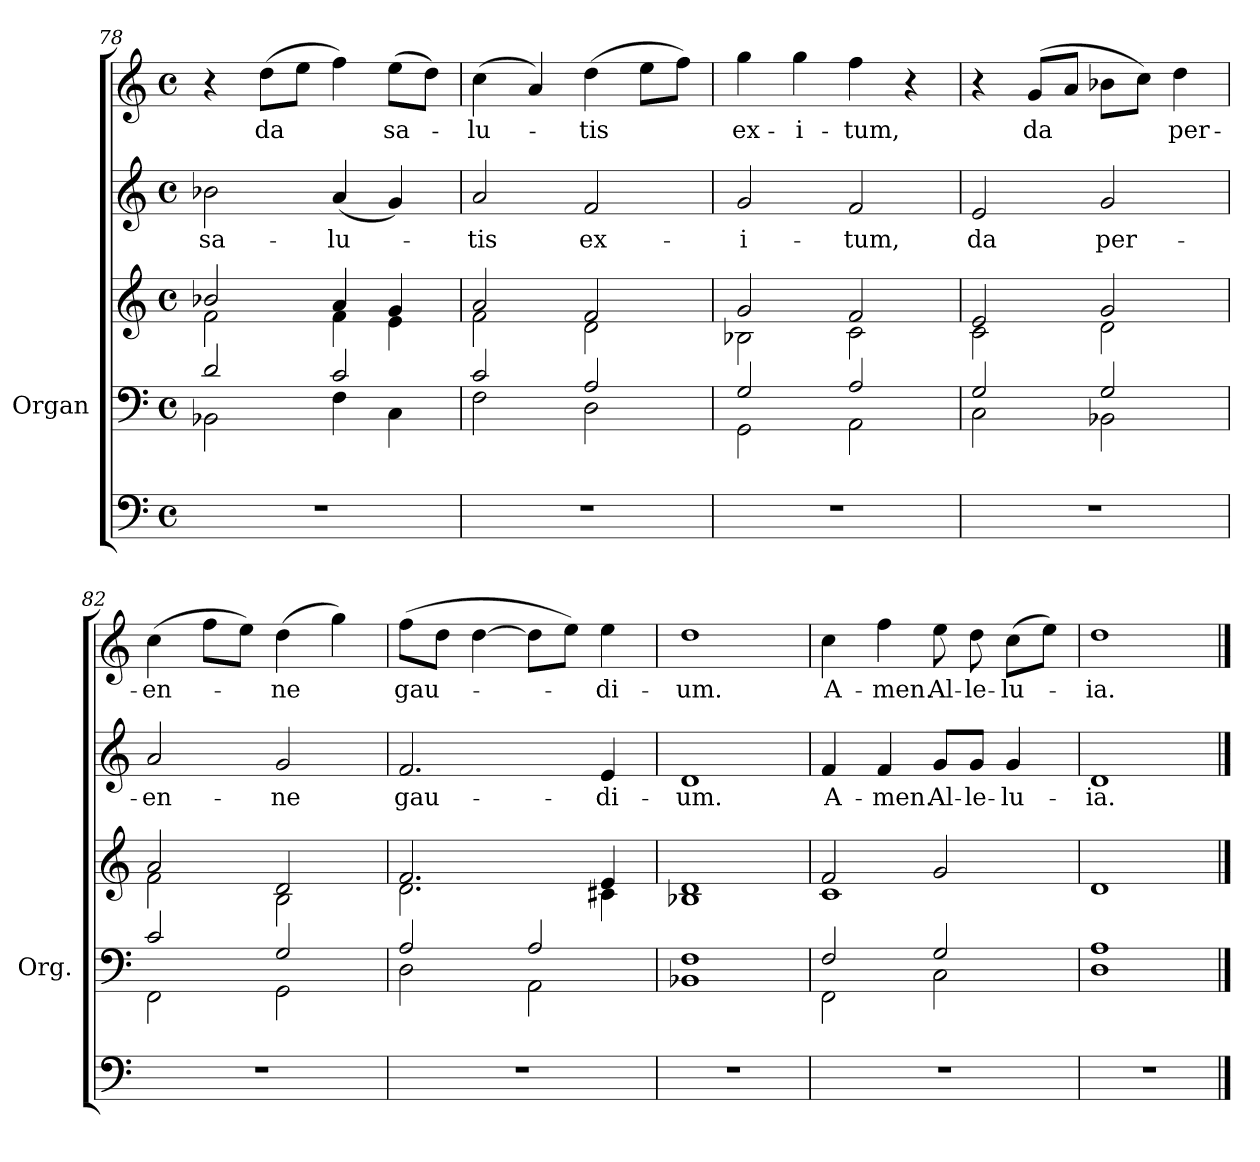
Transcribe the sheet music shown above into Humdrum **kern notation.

**kern	**kern	**text	**kern	**kern	**text	**kern	**text
*part4	*part3	*part3	*part3	*part2	*part2	*part1	*part1
*staff5	*staff4	*staff4	*staff3	*staff2	*staff2	*staff1	*staff1
*	*I"Organ	*	*	*	*	*	*
*	*I'Org.	*	*	*	*	*	*
*clefF4	*clefF4	*	*clefG2	*clefG2	*	*clefG2	*
*k[]	*k[]	*	*k[]	*k[]	*	*k[]	*
*C:	*C:	*	*C:	*C:	*	*C:	*
*M4/4	*M4/4	*	*M4/4	*M4/4	*	*M4/4	*
*met(c)	*met(c)	*	*met(c)	*met(c)	*	*met(c)	*
=78	=78	=78	=78	=78	=78	=78	=78
*	*^	*	*^	*	*	*	*
!	!	!	!	!	!	!	!LO:LY:b	!	!
1r	2d/	2BB-X\	.	2b-X/	2f\	2b-X\	sa-	4r	.
!	!	!	!	!	!	!	!	!	!LO:LY:b
.	.	.	.	.	.	.	.	(>8dd\L	da
.	.	.	.	.	.	.	.	8ee\J	.
!	!	!	!	!	!	!	!LO:LY:b	!	!
.	2c/	4F\	.	4a/	4f\	(<4a/	-lu-	4ff\)	.
!	!	!	!	!	!	!	!	!	!LO:LY:b
.	.	4C\	.	4g/	4e\	4g/)	.	(>8ee\L	sa-
.	.	.	.	.	.	.	.	8dd\J)	.
=79	=79	=79	=79	=79	=79	=79	=79	=79	=79
!	!	!	!	!	!	!	!LO:LY:b	!	!LO:LY:b
1r	2c/	2F\	.	2a/	2f\	2a/	-tis	(>4cc\	-lu-
.	.	.	.	.	.	.	.	4a/)	.
!	!	!	!	!	!	!	!LO:LY:b	!	!LO:LY:b
.	2A/	2D\	.	2f/	2d\	2f/	ex-	(>4dd\	-tis
.	.	.	.	.	.	.	.	8ee\L	.
.	.	.	.	.	.	.	.	8ff\J)	.
!!LO:LB:g=z
=80	=80	=80	=80	=80	=80	=80	=80	=80	=80
!	!	!	!	!	!	!	!LO:LY:b	!	!LO:LY:b
1r	2G/	2GG\	.	2g/	2B-X\	2g/	-i-	4gg\	ex-
!	!	!	!	!	!	!	!	!	!LO:LY:b
.	.	.	.	.	.	.	.	4gg\	-i-
!	!	!	!	!	!	!	!LO:LY:b	!	!LO:LY:b
.	2A/	2AA\	.	2f/	2c\	2f/	-tum,	4ff\	-tum,
.	.	.	.	.	.	.	.	4r	.
=81	=81	=81	=81	=81	=81	=81	=81	=81	=81
!	!	!	!	!	!	!	!LO:LY:b	!	!
1r	2G/	2C\	.	2e/	2c\	2e/	da	4r	.
!	!	!	!	!	!	!	!	!	!LO:LY:b
.	.	.	.	.	.	.	.	(>8g/L	da
.	.	.	.	.	.	.	.	8a/J	.
!	!	!	!	!	!	!	!LO:LY:b	!	!
.	2G/	2BB-X\	.	2g/	2d\	2g/	per-	8b-X\L	.
.	.	.	.	.	.	.	.	8cc\J)	.
!	!	!	!	!	!	!	!	!	!LO:LY:b
.	.	.	.	.	.	.	.	4dd\	per-
=82	=82	=82	=82	=82	=82	=82	=82	=82	=82
!	!	!	!	!	!	!	!LO:LY:b	!	!LO:LY:b
1r	2c/	2FF\	.	2a/	2f\	2a/	-en-	(>4cc\	-en-
.	.	.	.	.	.	.	.	8ff\L	.
.	.	.	.	.	.	.	.	8ee\J)	.
!	!	!	!	!	!	!	!LO:LY:b	!	!LO:LY:b
.	2G/	2GG\	.	2d/	2B\	2g/	-ne	(>4dd\	-ne
.	.	.	.	.	.	.	.	4gg\)	.
=83	=83	=83	=83	=83	=83	=83	=83	=83	=83
!	!	!	!	!	!	!	!LO:LY:b	!	!LO:LY:b
1r	2A/	2D\	.	2.f/	2.d\	2.f/	gau-	(>8ff\L	gau-
.	.	.	.	.	.	.	.	8dd\J	.
.	.	.	.	.	.	.	.	[4dd\	.
.	2A/	2AA\	.	.	.	.	.	8dd\L]	.
.	.	.	.	.	.	.	.	8ee\J)	.
!	!	!	!	!	!	!	!LO:LY:b	!	!LO:LY:b
.	.	.	.	4e/	4c#X\	4e/	-di-	4ee\	-di-
=84	=84	=84	=84	=84	=84	=84	=84	=84	=84
!	!	!	!	!	!	!	!LO:LY:b	!	!LO:LY:b
1r	1F	1BB-X	.	1d	1B-X	1d	-um.	1dd	-um.
=85	=85	=85	=85	=85	=85	=85	=85	=85	=85
!	!	!	!	!	!	!	!LO:LY:b	!	!LO:LY:b
1r	2F/	2FF\	.	2f/	1c	4f/	A-	4cc\	A-
!	!	!	!	!	!	!	!LO:LY:b	!	!LO:LY:b
.	.	.	.	.	.	4f/	-men.	4ff\	-men.
!	!	!	!	!	!	!	!LO:LY:b	!	!LO:LY:b
.	2G/	2C\	.	2g/	.	8g/L	Al-	8ee\	Al-
!	!	!	!	!	!	!	!LO:LY:b	!	!LO:LY:b
.	.	.	.	.	.	8g/J	-le-	8dd\	-le-
!	!	!	!	!	!	!	!LO:LY:b	!	!LO:LY:b
.	.	.	.	.	.	4g/	-lu-	(>8cc\L	-lu-
.	.	.	.	.	.	.	.	8ee\J)	.
*	*	*	*	*v	*v	*	*	*	*
=86	=86	=86	=86	=86	=86	=86	=86	=86
!	!	!	!	!	!	!LO:LY:b	!	!LO:LY:b
1r	1A	1D	.	1d	1d	-ia.	1dd	-ia.
*	*v	*v	*	*	*	*	*	*
==	==	==	==	==	==	==	==
*-	*-	*-	*-	*-	*-	*-	*-
